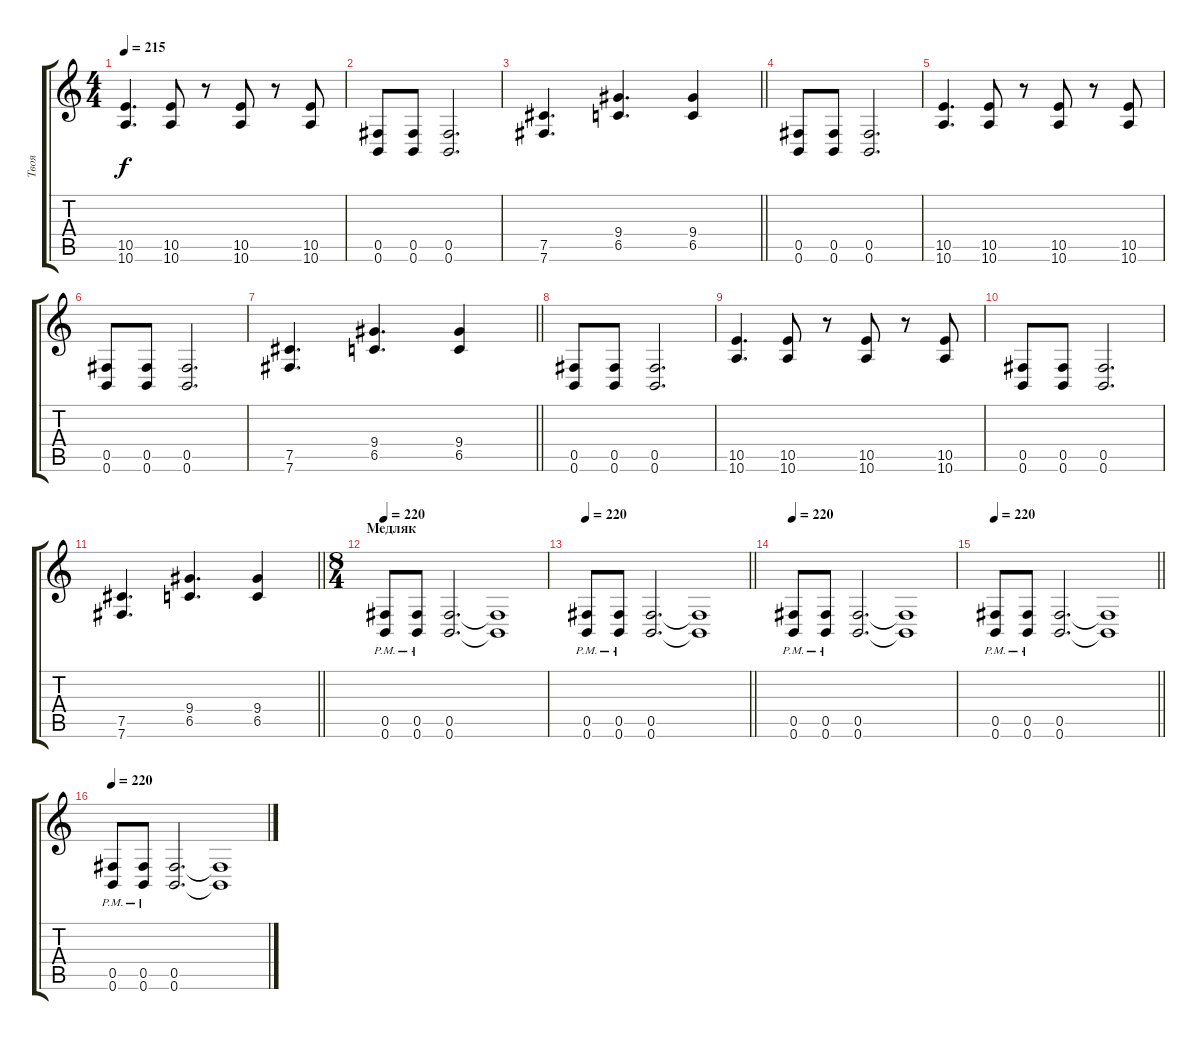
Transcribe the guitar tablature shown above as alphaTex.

\track ("Твоя" "Твоя") {instrument distortionguitar}
\staff {score tabs}
\tuning (Db4 Ab3 E3 B2 Gb2 B1) {hide}
\ts (4 4)
\tempo 215
\clef g2
\ks c
(10.5 10.6).4{d dy f} (10.5 10.6).8 r.8 (10.5 10.6).8 r.8 (10.5 10.6).8 |
(0.5 0.6).8 (0.5 0.6).8 (0.5 0.6).2{d} |
\barLineRight lightlight
(7.5 7.6).4{d} (9.4 6.5).4{d} (9.4 6.5).4 |
(0.5 0.6).8 (0.5 0.6).8 (0.5 0.6).2{d} |
(10.5 10.6).4{d} (10.5 10.6).8 r.8 (10.5 10.6).8 r.8 (10.5 10.6).8 |
(0.5 0.6).8 (0.5 0.6).8 (0.5 0.6).2{d} |
\barLineRight lightlight
(7.5 7.6).4{d} (9.4 6.5).4{d} (9.4 6.5).4 |
(0.5 0.6).8 (0.5 0.6).8 (0.5 0.6).2{d} |
(10.5 10.6).4{d} (10.5 10.6).8 r.8 (10.5 10.6).8 r.8 (10.5 10.6).8 |
(0.5 0.6).8 (0.5 0.6).8 (0.5 0.6).2{d} |
\barLineRight lightlight
(7.5 7.6).4{d} (9.4 6.5).4{d} (9.4 6.5).4 |
\ts (8 4)
\section ("" "Медляк")
\tempo 220
(0.5{pm} 0.6{pm}).8 (0.5{pm} 0.6{pm}).8 (0.5 0.6).2{d} (0.5{t} 0.6{t}).1 |
\tempo 220
\barLineRight lightlight
(0.5{pm} 0.6{pm}).8 (0.5{pm} 0.6{pm}).8 (0.5 0.6).2{d} (0.5{t} 0.6{t}).1 |
\tempo 220
(0.5{pm} 0.6{pm}).8 (0.5{pm} 0.6{pm}).8 (0.5 0.6).2{d} (0.5{t} 0.6{t}).1 |
\tempo 220
\barLineRight lightlight
(0.5{pm} 0.6{pm}).8 (0.5{pm} 0.6{pm}).8 (0.5 0.6).2{d} (0.5{t} 0.6{t}).1 |
\tempo 220
(0.5{pm} 0.6{pm}).8 (0.5{pm} 0.6{pm}).8 (0.5 0.6).2{d} (0.5{t} 0.6{t}).1
